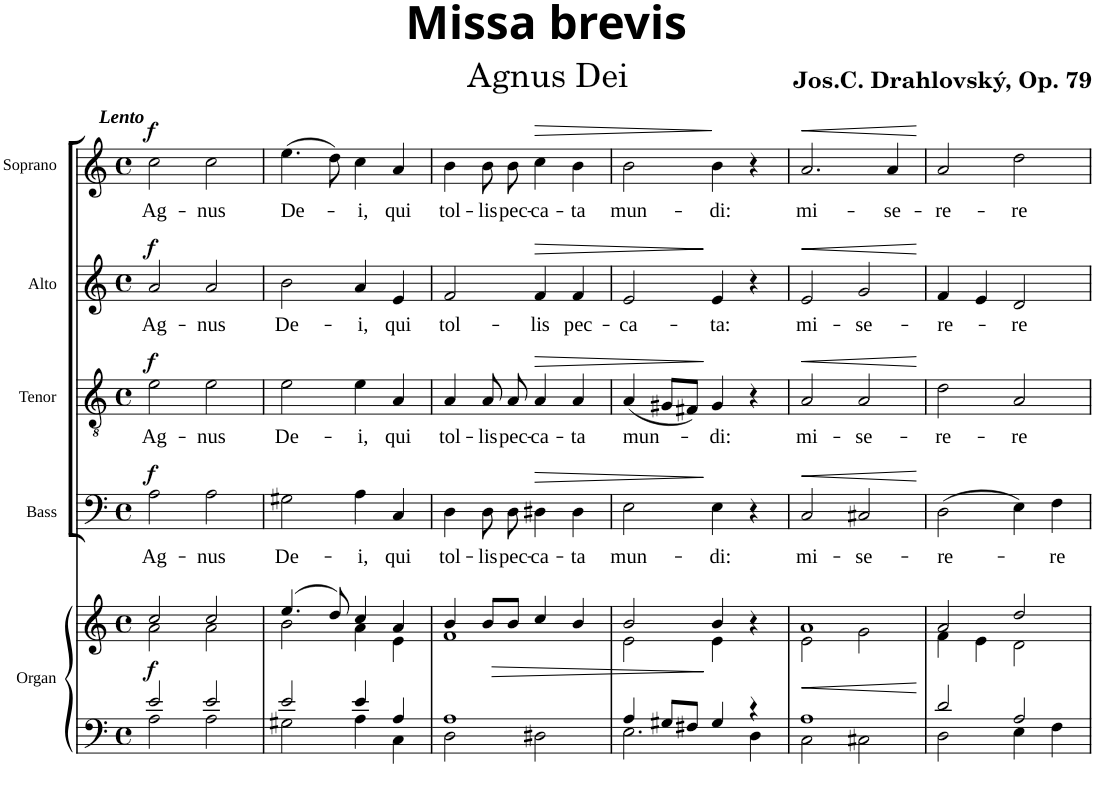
**kern	**kern	**dynam	**kern	**text	**dynam	**kern	**text	**dynam	**kern	**text	**dynam	**kern	**text	**dynam
*part5	*part5	*part5	*part4	*part4	*part4	*part3	*part3	*part3	*part2	*part2	*part2	*part1	*part1	*part1
*staff6	*staff5	*staff5/6	*staff4	*staff4	*staff4	*staff3	*staff3	*staff3	*staff2	*staff2	*staff2	*staff1	*staff1	*staff1
*I"Organ	*	*	*I"Bass	*	*	*I"Tenor	*	*	*I"Alto	*	*	*I"Soprano	*	*
*I'Org.	*	*	*I'B.	*	*	*I'T.	*	*	*I'A.	*	*	*I'S.	*	*
*clefF4	*clefG2	*	*clefF4	*	*	*clefGv2	*	*	*clefG2	*	*	*clefG2	*	*
*k[]	*k[]	*	*k[]	*	*	*k[]	*	*	*k[]	*	*	*k[]	*	*
*M4/4	*M4/4	*	*M4/4	*	*	*M4/4	*	*	*M4/4	*	*	*M4/4	*	*
*met(c)	*met(c)	*	*met(c)	*	*	*met(c)	*	*	*met(c)	*	*	*met(c)	*	*
=1	=1	=1	=1	=1	=1	=1	=1	=1	=1	=1	=1	=1	=1	=1
*^	*^	*	*	*	*	*	*	*	*	*	*	*	*	*
!	!	!	!	!	!	!	!	!	!	!	!	!	!	!LO:TX:a:Bi:t=Lento	!	!
!	!	!	!	!LO:DY:b	!	!LO:LY:b	!LO:DY:a	!	!LO:LY:b	!LO:DY:a	!	!LO:LY:b	!LO:DY:a	!	!LO:LY:b	!LO:DY:a
2e/	2A\	2cc/	2a\	f	2A\	Ag-	f	2e\	Ag-	f	2a/	Ag-	f	2cc\	Ag-	f
!	!	!	!	!	!	!LO:LY:b	!	!	!LO:LY:b	!	!	!LO:LY:b	!	!	!LO:LY:b	!
2e/	2A\	2cc/	2a\	.	2A\	-nus	.	2e\	-nus	.	2a/	-nus	.	2cc\	-nus	.
=2	=2	=2	=2	=2	=2	=2	=2	=2	=2	=2	=2	=2	=2	=2	=2	=2
!	!	!	!	!	!	!LO:LY:b	!	!	!LO:LY:b	!	!	!LO:LY:b	!	!	!LO:LY:b	!
2e/	2G#X\	(4.ee/	2b\	.	2G#X\	De-	.	2e\	De-	.	2b\	De-	.	(>4.ee\	De-	.
.	.	8dd/)	.	.	.	.	.	.	.	.	.	.	.	8dd\)	.	.
!	!	!	!	!	!	!LO:LY:b	!	!	!LO:LY:b	!	!	!LO:LY:b	!	!	!LO:LY:b	!
4e/	4A\	4cc/	4a\	.	4A\	-i,	.	4e\	-i,	.	4a/	-i,	.	4cc\	-i,	.
!	!	!	!	!	!	!LO:LY:b	!	!	!LO:LY:b	!	!	!LO:LY:b	!	!	!LO:LY:b	!
4A/	4C\	4a/	4e\	.	4C/	qui	.	4A/	qui	.	4e/	qui	.	4a/	qui	.
=3	=3	=3	=3	=3	=3	=3	=3	=3	=3	=3	=3	=3	=3	=3	=3	=3
!	!	!	!	!	!	!LO:LY:b	!	!	!LO:LY:b	!	!	!LO:LY:b	!	!	!LO:LY:b	!
1A	2D\	4b/	1f	.	4D\	tol-	.	4A/	tol-	.	2f/	tol-	.	4b\	tol-	.
!	!	!	!	!	!	!LO:LY:b	!	!	!LO:LY:b	!	!	!	!	!	!LO:LY:b	!
.	.	8b/L	.	.	8D\L	-lis	.	8A/	-lis	.	.	.	.	8b\L	-lis	.
!	!	!	!	!	!	!LO:LY:b	!	!	!LO:LY:b	!	!	!	!	!	!LO:LY:b	!
.	.	8b/J	.	.	8D\J	pec-	.	8A/	pec-	.	.	.	.	8b\J	pec-	.
!	!	!	!	!LO:HP:b=2	!	!LO:LY:b	!LO:HP:b	!	!LO:LY:b	!LO:HP:b	!	!LO:LY:b	!LO:HP:b	!	!LO:LY:b	!LO:HP:b
.	2D#X\	4cc/	.	>	4D#X\	-ca-	>	4A/	-ca-	>	4f/	-lis	>	4cc\	-ca-	>
!	!	!	!	!	!	!LO:LY:b	!	!	!LO:LY:b	!	!	!LO:LY:b	!	!	!LO:LY:b	!
.	.	4b/	.	.	4D#\	-ta	.	4A/	-ta	.	4f/	pec-	.	4b\	-ta	.
=4	=4	=4	=4	=4	=4	=4	=4	=4	=4	=4	=4	=4	=4	=4	=4	=4
!	!	!	!	!	!	!LO:LY:b	!	!	!LO:LY:b	!	!	!LO:LY:b	!	!	!LO:LY:b	!
4A/	2.E\	2b/	2e\	.	2E\	mun-	.	(<4A/	mun-	.	2e/	-ca-	.	2b\	mun-	.
8G#X/L	.	.	.	.	.	.	.	8G#X/L	.	.	.	.	.	.	.	.
8F#X/J	.	.	.	.	.	.	.	8F#X/J)	.	.	.	.	.	.	.	.
!	!	!	!	!	!	!LO:LY:b	!	!	!LO:LY:b	!	!	!LO:LY:b	!	!	!LO:LY:b	!
4G#/	.	4b/	4e\	.	4E\	-di:	.	4G#/	-di:	.	4e/	-ta:	]	4b\	-di:	]
4r	4D\	4r	4ryy	.	4r	.	.	4r	.	.	4r	.	.	4r	.	.
=5	=5	=5	=5	=5	=5	=5	=5	=5	=5	=5	=5	=5	=5	=5	=5	=5
!	!	!	!	!	!	!LO:LY:b	!	!	!LO:LY:b	!	!	!LO:LY:b	!LO:HP:b	!	!LO:LY:b	!LO:HP:b
1A	2C\	1a	2e\	.	2C/	mi-	.	2A/	mi-	.	2e/	mi-	<	2.a/	mi-	<
!	!	!	!	!	!	!LO:LY:b	!	!	!LO:LY:b	!	!	!LO:LY:b	!	!	!	!
.	2C#X\	.	2g\	.	2C#X/	-se-	.	2A/	-se-	.	2g/	-se-	.	.	.	.
!	!	!	!	!	!	!	!	!	!	!	!	!	!	!	!LO:LY:b	!
.	.	.	.	.	.	.	.	.	.	.	.	.	.	4a/	-se-	.
*v	*v	*	*	*	*	*	*	*	*	*	*	*	*	*	*	*
*	*v	*v	*	*	*	*	*	*	*	*	*	*	*	*	*
.	.	]	.	.	]	.	.	]	.	.	[	.	.	[
=6	=6	=6	=6	=6	=6	=6	=6	=6	=6	=6	=6	=6	=6	=6
*^	*^	*	*	*	*	*	*	*	*	*	*	*	*	*
!	!	!	!	!	!	!LO:LY:b	!	!	!LO:LY:b	!	!	!LO:LY:b	!	!	!LO:LY:b	!
2d/	2D\	2a/	4f\	.	(>2D\	-re-	.	2d\	-re-	.	4f/	-re-	.	2a/	-re-	.
.	.	.	4e\	.	.	.	.	.	.	.	4e/	.	.	.	.	.
!	!	!	!	!	!	!	!	!	!LO:LY:b	!	!	!LO:LY:b	!	!	!LO:LY:b	!
2A/	4E\	2dd/	2d\	.	4E\)	.	.	2A/	-re	.	2d/	-re	.	2dd\	-re	.
!	!	!	!	!	!	!LO:LY:b	!	!	!	!	!	!	!	!	!	!
.	4F\	.	.	.	4F\	-re	.	.	.	.	.	.	.	.	.	.
*v	*v	*	*	*	*	*	*	*	*	*	*	*	*	*	*	*
*	*v	*v	*	*	*	*	*	*	*	*	*	*	*	*	*
=	=	=	=	=	=	=	=	=	=	=	=	=	=	=
*-	*-	*-	*-	*-	*-	*-	*-	*-	*-	*-	*-	*-	*-	*-
